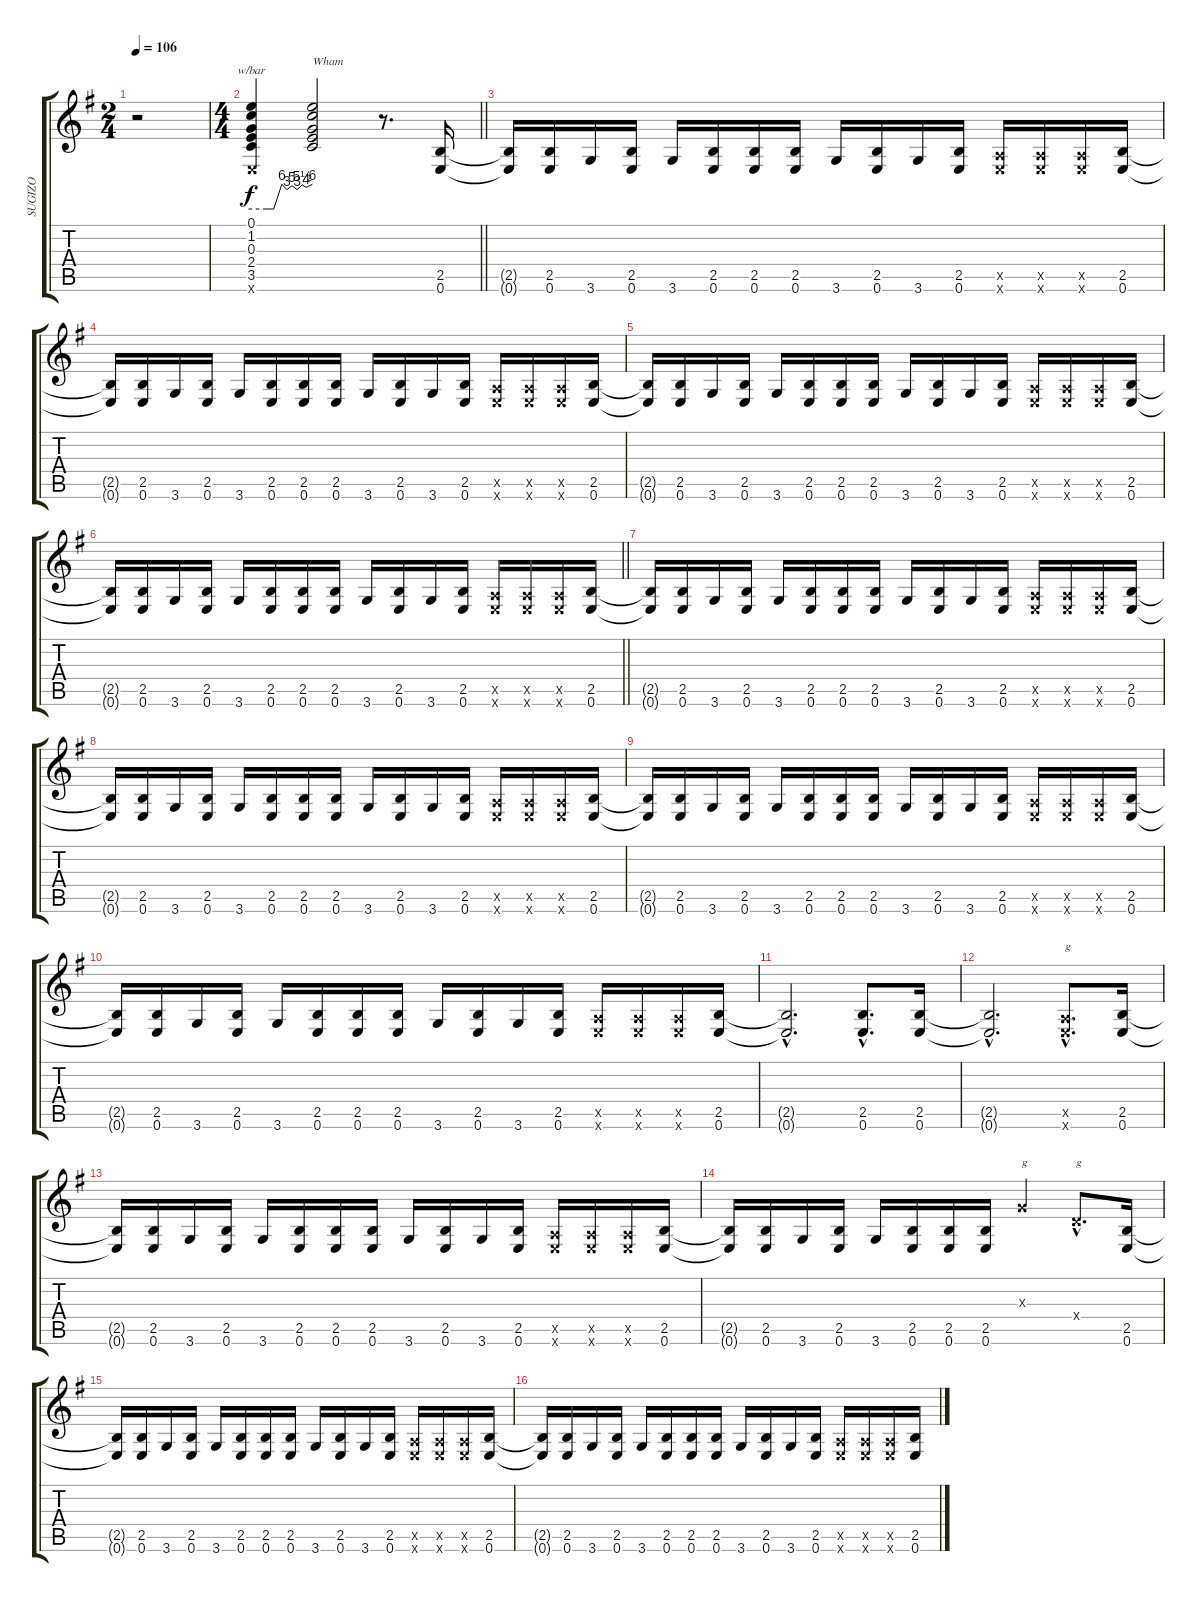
\track ("SUGIZO" "SUGIZO") {instrument distortionguitar}
\staff {score tabs}
\tuning (E4 B3 G3 D3 A2 E2) {hide}
\ts (2 4)
\tempo 106
\clef g2
\ks g
r.2{dy f instrument distortionguitar} |
\ts (4 4)
\barLineRight lightlight
(0.1 1.2 0.3 2.4 3.5 0.6{x}).4{tbe (custom default 0 0 15 0 22 0 30 24 35 12 40 20 45 12 50 22 54 16 60 24)} (0.1{t} 1.2{t} 0.3{t} 2.4{t} 3.5{t}).2{txt "Wham"} r.8{d} (2.5 0.6).16 |
(2.5{t} 0.6{t}).16 (2.5 0.6).16 3.6.16 (2.5 0.6).16 3.6.16 (2.5 0.6).16 (2.5 0.6).16 (2.5 0.6).16 3.6.16 (2.5 0.6).16 3.6.16 (2.5 0.6).16 (0.5{x} 0.6{x}).16 (0.5{x} 0.6{x}).16 (0.5{x} 0.6{x}).16 (2.5 0.6).16 |
(2.5{t} 0.6{t}).16 (2.5 0.6).16 3.6.16 (2.5 0.6).16 3.6.16 (2.5 0.6).16 (2.5 0.6).16 (2.5 0.6).16 3.6.16 (2.5 0.6).16 3.6.16 (2.5 0.6).16 (0.5{x} 0.6{x}).16 (0.5{x} 0.6{x}).16 (0.5{x} 0.6{x}).16 (2.5 0.6).16 |
(2.5{t} 0.6{t}).16 (2.5 0.6).16 3.6.16 (2.5 0.6).16 3.6.16 (2.5 0.6).16 (2.5 0.6).16 (2.5 0.6).16 3.6.16 (2.5 0.6).16 3.6.16 (2.5 0.6).16 (0.5{x} 0.6{x}).16 (0.5{x} 0.6{x}).16 (0.5{x} 0.6{x}).16 (2.5 0.6).16 |
\barLineRight lightlight
(2.5{t} 0.6{t}).16 (2.5 0.6).16 3.6.16 (2.5 0.6).16 3.6.16 (2.5 0.6).16 (2.5 0.6).16 (2.5 0.6).16 3.6.16 (2.5 0.6).16 3.6.16 (2.5 0.6).16 (0.5{x} 0.6{x}).16 (0.5{x} 0.6{x}).16 (0.5{x} 0.6{x}).16 (2.5 0.6).16 |
(2.5{t} 0.6{t}).16 (2.5 0.6).16 3.6.16 (2.5 0.6).16 3.6.16 (2.5 0.6).16 (2.5 0.6).16 (2.5 0.6).16 3.6.16 (2.5 0.6).16 3.6.16 (2.5 0.6).16 (0.5{x} 0.6{x}).16 (0.5{x} 0.6{x}).16 (0.5{x} 0.6{x}).16 (2.5 0.6).16 |
(2.5{t} 0.6{t}).16 (2.5 0.6).16 3.6.16 (2.5 0.6).16 3.6.16 (2.5 0.6).16 (2.5 0.6).16 (2.5 0.6).16 3.6.16 (2.5 0.6).16 3.6.16 (2.5 0.6).16 (0.5{x} 0.6{x}).16 (0.5{x} 0.6{x}).16 (0.5{x} 0.6{x}).16 (2.5 0.6).16 |
(2.5{t} 0.6{t}).16 (2.5 0.6).16 3.6.16 (2.5 0.6).16 3.6.16 (2.5 0.6).16 (2.5 0.6).16 (2.5 0.6).16 3.6.16 (2.5 0.6).16 3.6.16 (2.5 0.6).16 (0.5{x} 0.6{x}).16 (0.5{x} 0.6{x}).16 (0.5{x} 0.6{x}).16 (2.5 0.6).16 |
(2.5{t} 0.6{t}).16 (2.5 0.6).16 3.6.16 (2.5 0.6).16 3.6.16 (2.5 0.6).16 (2.5 0.6).16 (2.5 0.6).16 3.6.16 (2.5 0.6).16 3.6.16 (2.5 0.6).16 (0.5{x} 0.6{x}).16 (0.5{x} 0.6{x}).16 (0.5{x} 0.6{x}).16 (2.5 0.6).16 |
(2.5{hac t} 0.6{hac t}).2{d} (2.5{hac} 0.6{hac}).8{d} (2.5 0.6).16 |
(2.5{hac t} 0.6{hac t}).2{d} (0.5{hac x} 0.6{hac x}).8{d txt "g"} (2.5 0.6).16 |
(2.5{t} 0.6{t}).16 (2.5 0.6).16 3.6.16 (2.5 0.6).16 3.6.16 (2.5 0.6).16 (2.5 0.6).16 (2.5 0.6).16 3.6.16 (2.5 0.6).16 3.6.16 (2.5 0.6).16 (0.5{x} 0.6{x}).16 (0.5{x} 0.6{x}).16 (0.5{x} 0.6{x}).16 (2.5 0.6).16 |
(2.5{t} 0.6{t}).16 (2.5 0.6).16 3.6.16 (2.5 0.6).16 3.6.16 (2.5 0.6).16 (2.5 0.6).16 (2.5 0.6).16 0.3{x}.4{txt "g"} 0.4{hac x}.8{d txt "g"} (2.5 0.6).16 |
(2.5{t} 0.6{t}).16 (2.5 0.6).16 3.6.16 (2.5 0.6).16 3.6.16 (2.5 0.6).16 (2.5 0.6).16 (2.5 0.6).16 3.6.16 (2.5 0.6).16 3.6.16 (2.5 0.6).16 (0.5{x} 0.6{x}).16 (0.5{x} 0.6{x}).16 (0.5{x} 0.6{x}).16 (2.5 0.6).16 |
(2.5{t} 0.6{t}).16 (2.5 0.6).16 3.6.16 (2.5 0.6).16 3.6.16 (2.5 0.6).16 (2.5 0.6).16 (2.5 0.6).16 3.6.16 (2.5 0.6).16 3.6.16 (2.5 0.6).16 (0.5{x} 0.6{x}).16 (0.5{x} 0.6{x}).16 (0.5{x} 0.6{x}).16 (2.5 0.6).16
